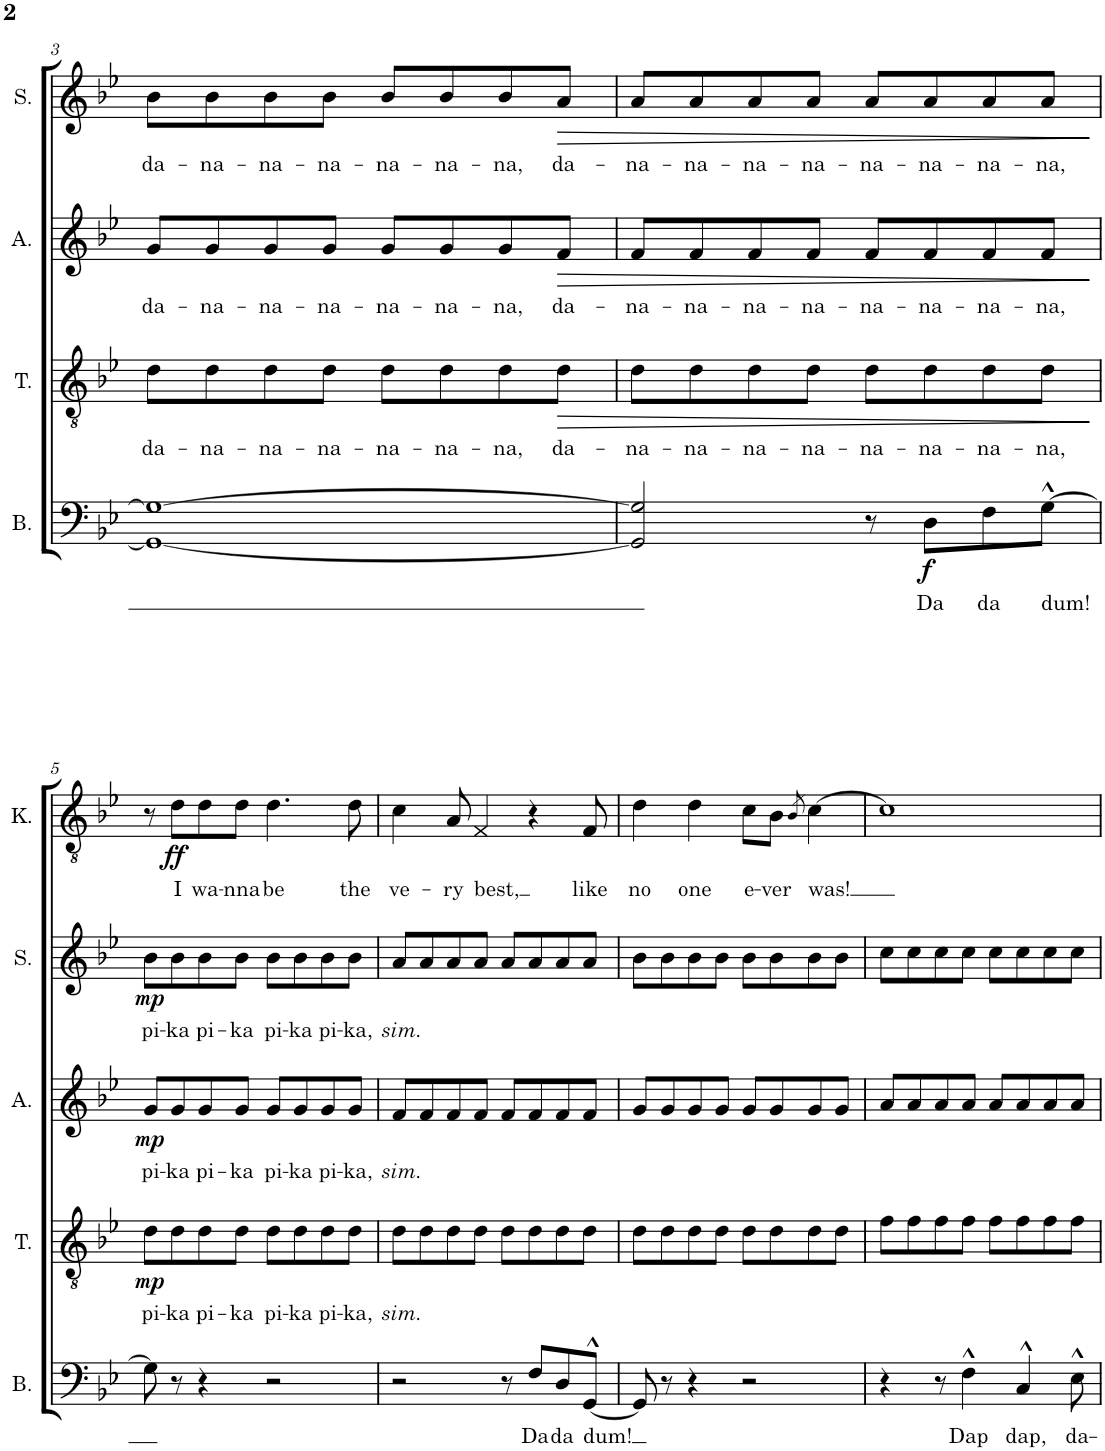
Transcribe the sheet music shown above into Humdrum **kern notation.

**kern	**text	**dynam	**kern	**text	**dynam	**kern	**text	**dynam	**kern	**text	**dynam	**kern	**text	**dynam
*part5	*part5	*part5	*part4	*part4	*part4	*part3	*part3	*part3	*part2	*part2	*part2	*part1	*part1	*part1
*staff5	*staff5	*staff5	*staff4	*staff4	*staff4	*staff3	*staff3	*staff3	*staff2	*staff2	*staff2	*staff1	*staff1	*staff1
*I"Bass	*	*	*I"Tenor	*	*	*I"Alto	*	*	*I"Soprano	*	*	*I"Ketchum	*	*
*I'B.	*	*	*I'T.	*	*	*I'A.	*	*	*I'S.	*	*	*I'K.	*	*
!!LO:PB:g=z
*clefF4	*	*	*clefGv2	*	*	*clefG2	*	*	*clefG2	*	*	*clefGv2	*	*
*k[b-e-]	*	*	*k[b-e-]	*	*	*k[b-e-]	*	*	*k[b-e-]	*	*	*k[b-e-]	*	*
*M4/4	*	*	*M4/4	*	*	*M4/4	*	*	*M4/4	*	*	*M4/4	*	*
=3	=3	=3	=3	=3	=3	=3	=3	=3	=3	=3	=3	=3	=3	=3
!	!	!	!	!LO:LY:b	!	!	!LO:LY:b	!	!	!LO:LY:b	!	!	!	!
1GG_ 1G_	.	.	8d\L	da-	.	8g/L	da-	.	8b-\L	da-	.	1r	.	.
!	!	!	!	!LO:LY:b	!	!	!LO:LY:b	!	!	!LO:LY:b	!	!	!	!
.	.	.	8d\	-na-	.	8g/	-na-	.	8b-\	-na-	.	.	.	.
!	!	!	!	!LO:LY:b	!	!	!LO:LY:b	!	!	!LO:LY:b	!	!	!	!
.	.	.	8d\	-na-	.	8g/	-na-	.	8b-\	-na-	.	.	.	.
!	!	!	!	!LO:LY:b	!	!	!LO:LY:b	!	!	!LO:LY:b	!	!	!	!
.	.	.	8d\J	-na-	.	8g/J	-na-	.	8b-\J	-na-	.	.	.	.
!	!	!	!	!LO:LY:b	!	!	!LO:LY:b	!	!	!LO:LY:b	!	!	!	!
.	.	.	8d\L	-na-	.	8g/L	-na-	.	8b-/L	-na-	.	.	.	.
!	!	!	!	!LO:LY:b	!	!	!LO:LY:b	!	!	!LO:LY:b	!	!	!	!
.	.	.	8d\	-na-	.	8g/	-na-	.	8b-/	-na-	.	.	.	.
!	!	!	!	!LO:LY:b	!	!	!LO:LY:b	!	!	!LO:LY:b	!	!	!	!
.	.	.	8d\	-na,	.	8g/	-na,	.	8b-/	-na,	.	.	.	.
!	!	!	!	!LO:LY:b	!LO:HP:b	!	!LO:LY:b	!LO:HP:b	!	!LO:LY:b	!LO:HP:b	!	!	!
.	.	.	8d\J	da-	>	8f/J	da-	>	8a/J	da-	>	.	.	.
=4	=4	=4	=4	=4	=4	=4	=4	=4	=4	=4	=4	=4	=4	=4
!	!	!	!	!LO:LY:b	!	!	!LO:LY:b	!	!	!LO:LY:b	!	!	!	!
2GG/] 2G/]	.	.	8d\L	-na-	.	8f/L	-na-	.	8a/L	-na-	.	1r	.	.
!	!	!	!	!LO:LY:b	!	!	!LO:LY:b	!	!	!LO:LY:b	!	!	!	!
.	.	.	8d\	-na-	.	8f/	-na-	.	8a/	-na-	.	.	.	.
!	!	!	!	!LO:LY:b	!	!	!LO:LY:b	!	!	!LO:LY:b	!	!	!	!
.	.	.	8d\	-na-	.	8f/	-na-	.	8a/	-na-	.	.	.	.
!	!	!	!	!LO:LY:b	!	!	!LO:LY:b	!	!	!LO:LY:b	!	!	!	!
.	.	.	8d\J	-na-	.	8f/J	-na-	.	8a/J	-na-	.	.	.	.
!	!	!	!	!LO:LY:b	!	!	!LO:LY:b	!	!	!LO:LY:b	!	!	!	!
8r	.	.	8d\L	-na-	.	8f/L	-na-	.	8a/L	-na-	.	.	.	.
!	!LO:LY:b	!LO:DY:b	!	!LO:LY:b	!	!	!LO:LY:b	!	!	!LO:LY:b	!	!	!	!
8D\L	Da	f	8d\	-na-	.	8f/	-na-	.	8a/	-na-	.	.	.	.
!	!LO:LY:b	!	!	!LO:LY:b	!	!	!LO:LY:b	!	!	!LO:LY:b	!	!	!	!
8F\	da	.	8d\	-na-	.	8f/	-na-	.	8a/	-na-	.	.	.	.
!	!LO:LY:b	!	!	!LO:LY:b	!	!	!LO:LY:b	!	!	!LO:LY:b	!	!	!	!
[8G^^\J	dum!	.	8d\J	-na,	.	8f/J	-na,	.	8a/J	-na,	.	.	.	.
.	.	.	.	.	]	.	.	]	.	.	]	.	.	.
!!LO:LB:g=z
=5	=5	=5	=5	=5	=5	=5	=5	=5	=5	=5	=5	=5	=5	=5
!	!	!	!	!LO:LY:b	!LO:DY:b	!	!LO:LY:b	!LO:DY:b	!	!LO:LY:b	!LO:DY:b	!	!	!
8G\]	.	.	8d\L	pi-	mp	8g/L	pi-	mp	8b-\L	pi-	mp	8r	.	.
!	!	!	!	!LO:LY:b	!	!	!LO:LY:b	!	!	!LO:LY:b	!	!	!LO:LY:b	!LO:DY:b
8r	.	.	8d\	-ka	.	8g/	-ka	.	8b-\	-ka	.	8d\L	I	ff
!	!	!	!	!LO:LY:b	!	!	!LO:LY:b	!	!	!LO:LY:b	!	!	!LO:LY:b	!
4r	.	.	8d\	pi-	.	8g/	pi-	.	8b-\	pi-	.	8d\	wa-	.
!	!	!	!	!LO:LY:b	!	!	!LO:LY:b	!	!	!LO:LY:b	!	!	!LO:LY:b	!
.	.	.	8d\J	-ka	.	8g/J	-ka	.	8b-\J	-ka	.	8d\J	-nna	.
!	!	!	!	!LO:LY:b	!	!	!LO:LY:b	!	!	!LO:LY:b	!	!	!LO:LY:b	!
2r	.	.	8d\L	pi-	.	8g/L	pi-	.	8b-\L	pi-	.	4.d\	be	.
!	!	!	!	!LO:LY:b	!	!	!LO:LY:b	!	!	!LO:LY:b	!	!	!	!
.	.	.	8d\	-ka	.	8g/	-ka	.	8b-\	-ka	.	.	.	.
!	!	!	!	!LO:LY:b	!	!	!LO:LY:b	!	!	!LO:LY:b	!	!	!	!
.	.	.	8d\	pi-	.	8g/	pi-	.	8b-\	pi-	.	.	.	.
!	!	!	!	!LO:LY:b	!	!	!LO:LY:b	!	!	!LO:LY:b	!	!	!LO:LY:b	!
.	.	.	8d\J	-ka,	.	8g/J	-ka,	.	8b-\J	-ka,	.	8d\	the	.
=6	=6	=6	=6	=6	=6	=6	=6	=6	=6	=6	=6	=6	=6	=6
!	!	!	!	!LO:LY:b	!	!	!LO:LY:b	!	!	!LO:LY:b	!	!	!LO:LY:b	!
2r	.	.	8d\L	sim.	.	8f/L	sim.	.	8a/L	sim.	.	4c\	ve-	.
.	.	.	8d\	.	.	8f/	.	.	8a/	.	.	.	.	.
!	!	!	!	!	!	!	!	!	!	!	!	!	!LO:LY:b	!
.	.	.	8d\	.	.	8f/	.	.	8a/	.	.	8A/	-ry	.
!	!	!	!	!	!	!	!	!	!	!	!	!	!LO:LY:b	!
.	.	.	8d\J	.	.	8f/J	.	.	8a/J	.	.	4F/	best,	.
8r	.	.	8d\L	.	.	8f/L	.	.	8a/L	.	.	.	.	.
!	!LO:LY:b	!	!	!	!	!	!	!	!	!	!	!	!	!
8F/L	Da	.	8d\	.	.	8f/	.	.	8a/	.	.	4r	.	.
!	!LO:LY:b	!	!	!	!	!	!	!	!	!	!	!	!	!
8D/	da	.	8d\	.	.	8f/	.	.	8a/	.	.	.	.	.
!	!LO:LY:b	!	!	!	!	!	!	!	!	!	!	!	!LO:LY:b	!
[8GG^^/J	dum!	.	8d\J	.	.	8f/J	.	.	8a/J	.	.	8F/	like	.
=7	=7	=7	=7	=7	=7	=7	=7	=7	=7	=7	=7	=7	=7	=7
!	!	!	!	!	!	!	!	!	!	!	!	!	!LO:LY:b	!
8GG/]	.	.	8d\L	.	.	8g/L	.	.	8b-\L	.	.	4d\	no	.
8r	.	.	8d\	.	.	8g/	.	.	8b-\	.	.	.	.	.
!	!	!	!	!	!	!	!	!	!	!	!	!	!LO:LY:b	!
4r	.	.	8d\	.	.	8g/	.	.	8b-\	.	.	4d\	one	.
.	.	.	8d\J	.	.	8g/J	.	.	8b-\J	.	.	.	.	.
!	!	!	!	!	!	!	!	!	!	!	!	!	!LO:LY:b	!
2r	.	.	8d\L	.	.	8g/L	.	.	8b-\L	.	.	8c\L	e-	.
!	!	!	!	!	!	!	!	!	!	!	!	!	!LO:LY:b	!
.	.	.	8d\	.	.	8g/	.	.	8b-\	.	.	8B-\J	-ver	.
.	.	.	.	.	.	.	.	.	.	.	.	8qB-/	.	.
!	!	!	!	!	!	!	!	!	!	!	!	!	!LO:LY:b	!
.	.	.	8d\	.	.	8g/	.	.	8b-\	.	.	[4c\	was!	.
.	.	.	8d\J	.	.	8g/J	.	.	8b-\J	.	.	.	.	.
=8	=8	=8	=8	=8	=8	=8	=8	=8	=8	=8	=8	=8	=8	=8
4r	.	.	8f\L	.	.	8a/L	.	.	8cc\L	.	.	1c]	.	.
.	.	.	8f\	.	.	8a/	.	.	8cc\	.	.	.	.	.
8r	.	.	8f\	.	.	8a/	.	.	8cc\	.	.	.	.	.
!	!LO:LY:b	!	!	!	!	!	!	!	!	!	!	!	!	!
4F^^\	Dap	.	8f\J	.	.	8a/J	.	.	8cc\J	.	.	.	.	.
.	.	.	8f\L	.	.	8a/L	.	.	8cc\L	.	.	.	.	.
!	!LO:LY:b	!	!	!	!	!	!	!	!	!	!	!	!	!
4C^^/	dap,	.	8f\	.	.	8a/	.	.	8cc\	.	.	.	.	.
.	.	.	8f\	.	.	8a/	.	.	8cc\	.	.	.	.	.
!	!LO:LY:b	!	!	!	!	!	!	!	!	!	!	!	!	!
8E-^^\	da-	.	8f\J	.	.	8a/J	.	.	8cc\J	.	.	.	.	.
=	=	=	=	=	=	=	=	=	=	=	=	=	=	=
*-	*-	*-	*-	*-	*-	*-	*-	*-	*-	*-	*-	*-	*-	*-
